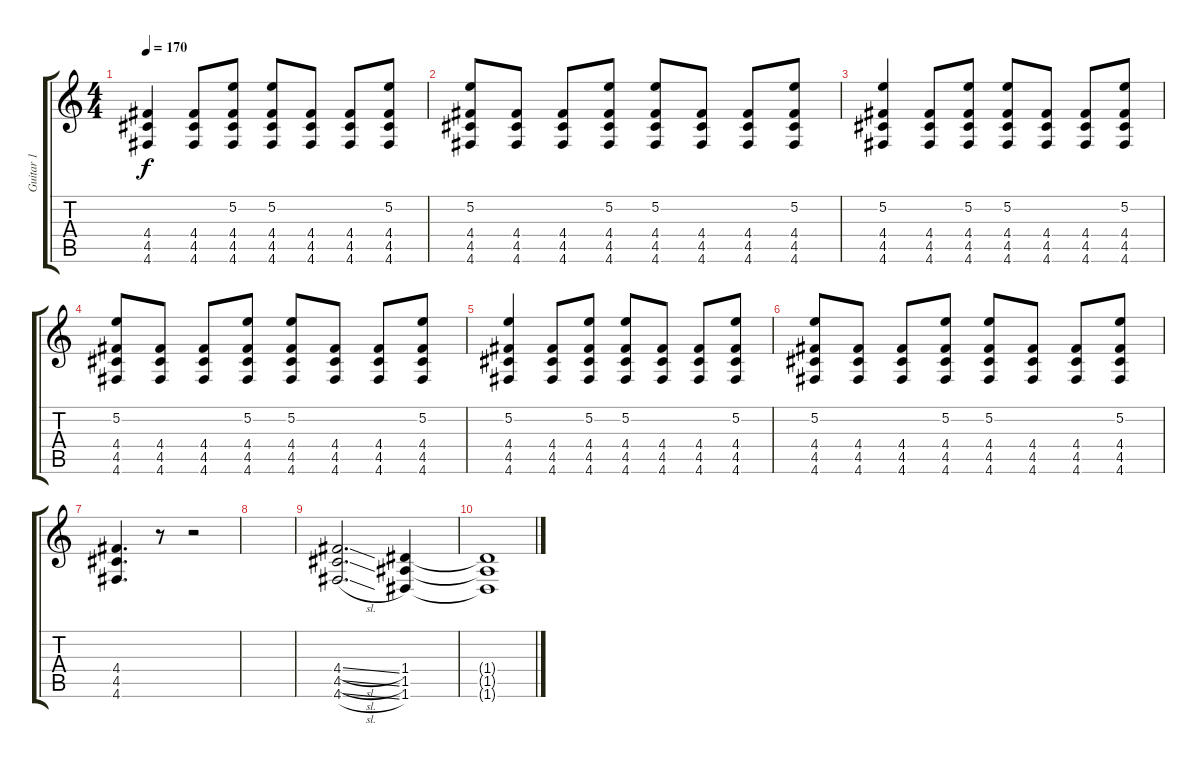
\track ("Guitar 1" "Guitar 1") {instrument overdrivenguitar}
\staff {score tabs}
\tuning (E4 B3 G3 D3 A2 D2) {hide}
\ts (4 4)
\tempo 170
\clef g2
\ks c
(4.4 4.5 4.6).4{dy f} (4.4 4.5 4.6).8 (5.2 4.4 4.5 4.6).8 (5.2 4.4 4.5 4.6).8 (4.4 4.5 4.6).8 (4.4 4.5 4.6).8 (5.2 4.4 4.5 4.6).8 |
(5.2 4.4 4.5 4.6).8 (4.4 4.5 4.6).8 (4.4 4.5 4.6).8 (5.2 4.4 4.5 4.6).8 (5.2 4.4 4.5 4.6).8 (4.4 4.5 4.6).8 (4.4 4.5 4.6).8 (5.2 4.4 4.5 4.6).8 |
(5.2 4.4 4.5 4.6).4 (4.4 4.5 4.6).8 (5.2 4.4 4.5 4.6).8 (5.2 4.4 4.5 4.6).8 (4.4 4.5 4.6).8 (4.4 4.5 4.6).8 (5.2 4.4 4.5 4.6).8 |
(5.2 4.4 4.5 4.6).8 (4.4 4.5 4.6).8 (4.4 4.5 4.6).8 (5.2 4.4 4.5 4.6).8 (5.2 4.4 4.5 4.6).8 (4.4 4.5 4.6).8 (4.4 4.5 4.6).8 (5.2 4.4 4.5 4.6).8 |
(5.2 4.4 4.5 4.6).4 (4.4 4.5 4.6).8 (5.2 4.4 4.5 4.6).8 (5.2 4.4 4.5 4.6).8 (4.4 4.5 4.6).8 (4.4 4.5 4.6).8 (5.2 4.4 4.5 4.6).8 |
(5.2 4.4 4.5 4.6).8 (4.4 4.5 4.6).8 (4.4 4.5 4.6).8 (5.2 4.4 4.5 4.6).8 (5.2 4.4 4.5 4.6).8 (4.4 4.5 4.6).8 (4.4 4.5 4.6).8 (5.2 4.4 4.5 4.6).8 |
(4.4 4.5 4.6).4{d} r.8 r.2 |
|
(4.4{sl} 4.5{sl} 4.6{sl}).2{d} (1.4 1.5 1.6).4 |
(1.4{t} 1.5{t} 1.6{t}).1{volume 0}
